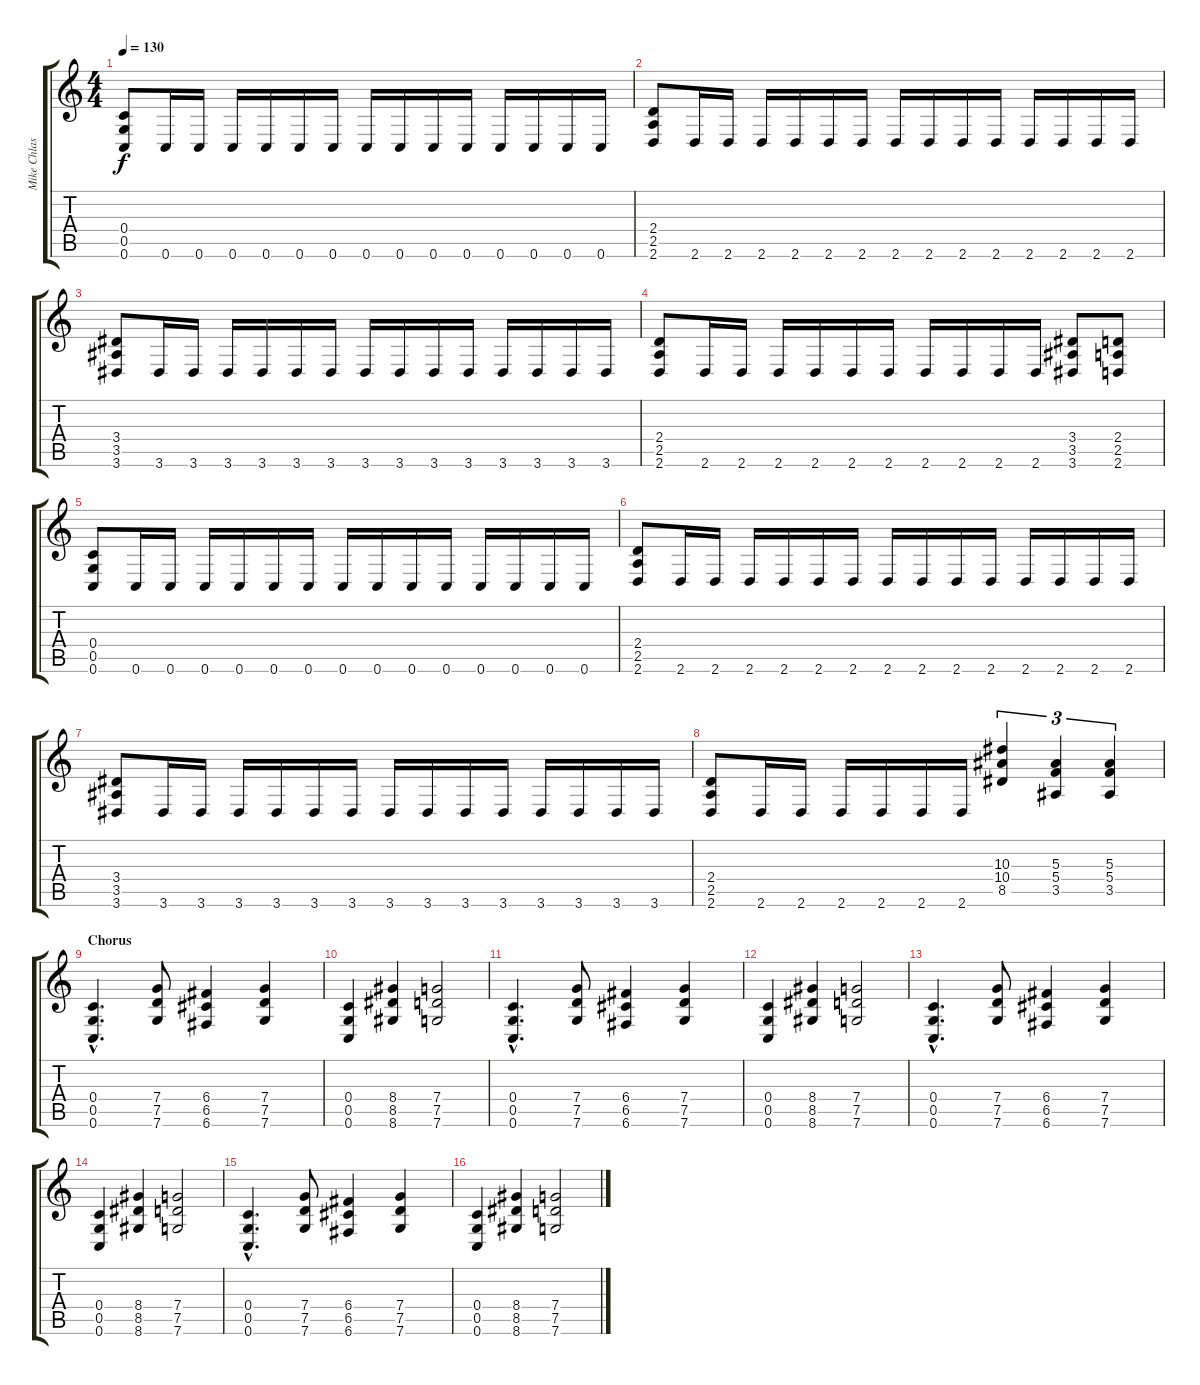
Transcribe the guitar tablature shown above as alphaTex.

\track ("Mike Chlasciak" "Mike Chlas") {instrument distortionguitar}
\staff {score tabs}
\tuning (D4 A3 F3 C3 G2 C2) {hide}
\ts (4 4)
\tempo 130
\clef g2
\ks c
(0.4 0.5 0.6).8{dy f} 0.6.16 0.6.16 0.6.16 0.6.16 0.6.16 0.6.16 0.6.16 0.6.16 0.6.16 0.6.16 0.6.16 0.6.16 0.6.16 0.6.16 |
(2.4 2.5 2.6).8 2.6.16 2.6.16 2.6.16 2.6.16 2.6.16 2.6.16 2.6.16 2.6.16 2.6.16 2.6.16 2.6.16 2.6.16 2.6.16 2.6.16 |
(3.4 3.5 3.6).8 3.6.16 3.6.16 3.6.16 3.6.16 3.6.16 3.6.16 3.6.16 3.6.16 3.6.16 3.6.16 3.6.16 3.6.16 3.6.16 3.6.16 |
(2.4 2.5 2.6).8 2.6.16 2.6.16 2.6.16 2.6.16 2.6.16 2.6.16 2.6.16 2.6.16 2.6.16 2.6.16 (3.4 3.5 3.6).8 (2.4 2.5 2.6).8 |
(0.4 0.5 0.6).8 0.6.16 0.6.16 0.6.16 0.6.16 0.6.16 0.6.16 0.6.16 0.6.16 0.6.16 0.6.16 0.6.16 0.6.16 0.6.16 0.6.16 |
(2.4 2.5 2.6).8 2.6.16 2.6.16 2.6.16 2.6.16 2.6.16 2.6.16 2.6.16 2.6.16 2.6.16 2.6.16 2.6.16 2.6.16 2.6.16 2.6.16 |
(3.4 3.5 3.6).8 3.6.16 3.6.16 3.6.16 3.6.16 3.6.16 3.6.16 3.6.16 3.6.16 3.6.16 3.6.16 3.6.16 3.6.16 3.6.16 3.6.16 |
(2.4 2.5 2.6).8 2.6.16 2.6.16 2.6.16 2.6.16 2.6.16 2.6.16 (10.3 10.4 8.5).4{tu (3 2)} (5.3 5.4 3.5).4{tu (3 2)} (5.3 5.4 3.5).4{tu (3 2)} |
\section ("" "Chorus")
(0.4{hac} 0.5{hac} 0.6{hac}).4{d} (7.4 7.5 7.6).8 (6.4 6.5 6.6).4 (7.4 7.5 7.6).4 |
(0.4 0.5 0.6).4 (8.4 8.5 8.6).4 (7.4 7.5 7.6).2 |
(0.4{hac} 0.5{hac} 0.6{hac}).4{d} (7.4 7.5 7.6).8 (6.4 6.5 6.6).4 (7.4 7.5 7.6).4 |
(0.4 0.5 0.6).4 (8.4 8.5 8.6).4 (7.4 7.5 7.6).2 |
(0.4{hac} 0.5{hac} 0.6{hac}).4{d} (7.4 7.5 7.6).8 (6.4 6.5 6.6).4 (7.4 7.5 7.6).4 |
(0.4 0.5 0.6).4 (8.4 8.5 8.6).4 (7.4 7.5 7.6).2 |
(0.4{hac} 0.5{hac} 0.6{hac}).4{d} (7.4 7.5 7.6).8 (6.4 6.5 6.6).4 (7.4 7.5 7.6).4 |
(0.4 0.5 0.6).4 (8.4 8.5 8.6).4 (7.4 7.5 7.6).2
